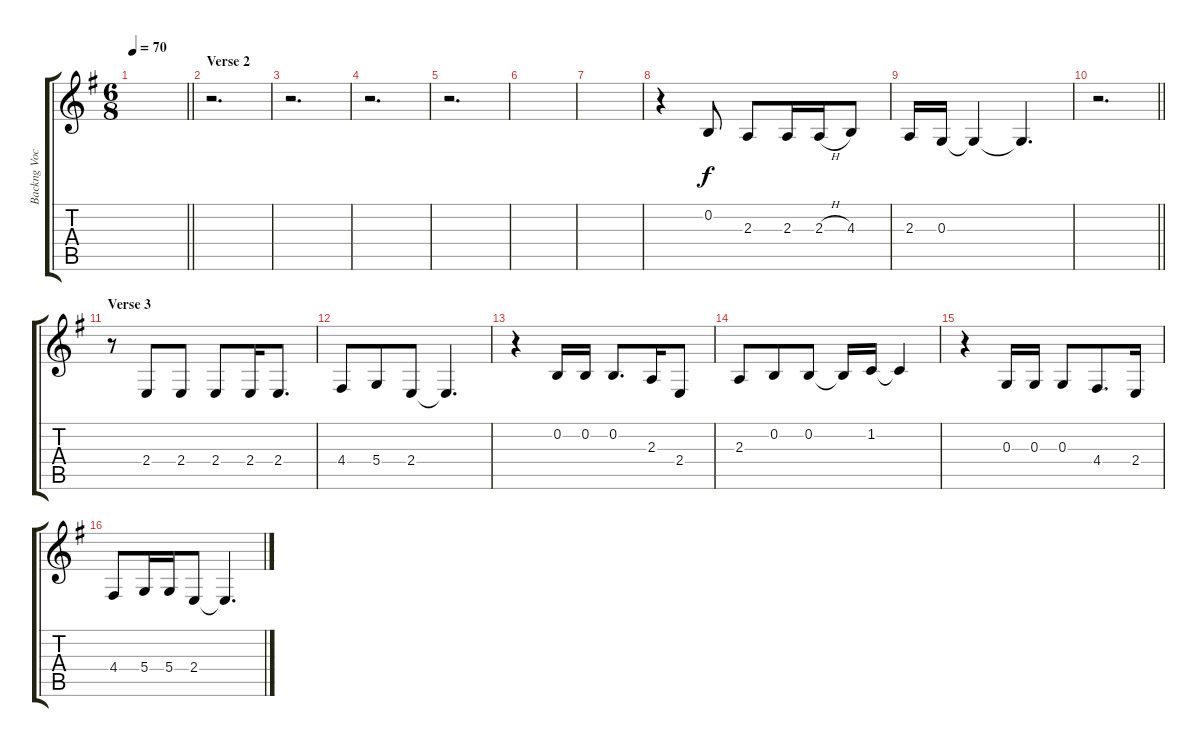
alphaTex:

\track ("Backng Vocals" "Backng Voc") {instrument voiceoohs}
\staff {score tabs}
\tuning (E4 B3 G3 D3 A2 E2) {hide}
\ts (6 8)
\tempo 70
\clef g2
\barLineRight lightlight
\ks g
|
\section ("" "Verse 2")
r.2{d} |
r.2{d} |
r.2{d} |
r.2{d} |
|
|
r.4 0.2.8 2.3.8 2.3.16 2.3{h}.16 4.3.8 |
2.3.16 0.3.16 0.3{t}.4 0.3{t}.4{d} |
\barLineRight lightlight
r.2{d} |
\section ("" "Verse 3")
r.8 2.4.8 2.4.8 2.4.8 2.4.16 2.4.8{d} |
4.4.8 5.4.8 2.4.8 2.4{t}.4{d} |
r.4 0.2.16 0.2.16 0.2.8{d} 2.3.16 2.4.8 |
2.3.8 0.2.8 0.2.8 0.2{t}.16 1.2.16 1.2{t}.4 |
r.4 0.3.16 0.3.16 0.3.8 4.4.8{d} 2.4.16 |
4.4.8 5.4.16 5.4.16 2.4.8 2.4{t}.4{d}
